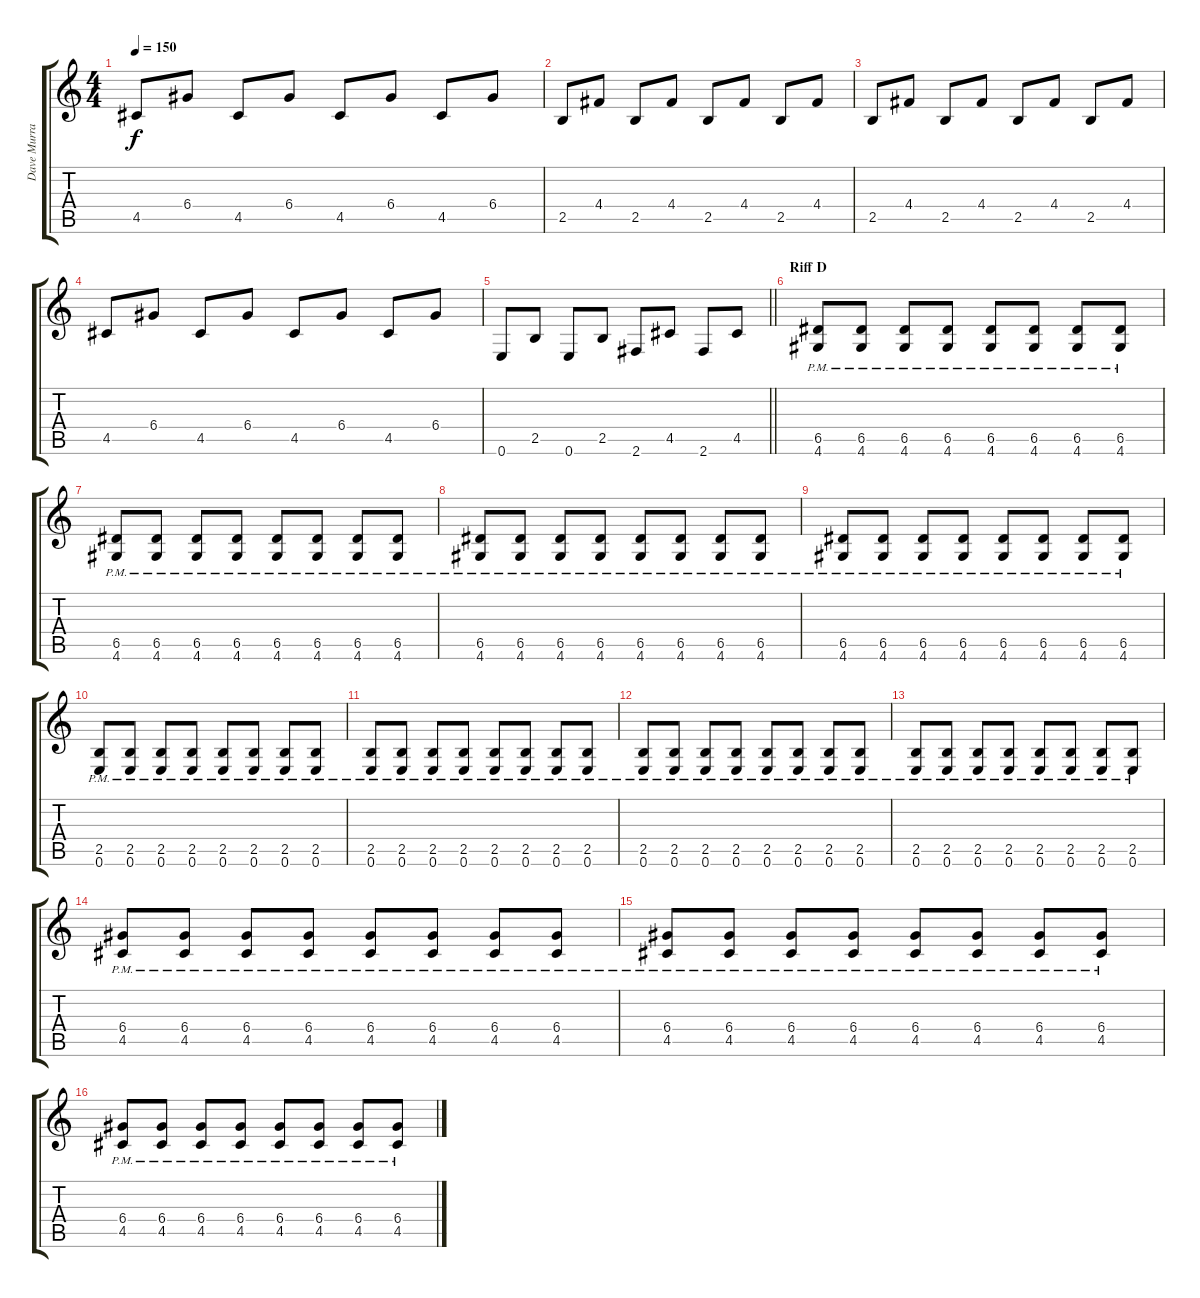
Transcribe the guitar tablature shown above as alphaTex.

\track ("Dave Murray" "Dave Murra") {instrument distortionguitar}
\staff {score tabs}
\tuning (E4 B3 G3 D3 A2 E2) {hide}
\ts (4 4)
\tempo 150
\clef g2
\ks c
4.5.8{dy f} 6.4.8 4.5.8 6.4.8 4.5.8 6.4.8 4.5.8 6.4.8 |
2.5.8 4.4.8 2.5.8 4.4.8 2.5.8 4.4.8 2.5.8 4.4.8 |
2.5.8 4.4.8 2.5.8 4.4.8 2.5.8 4.4.8 2.5.8 4.4.8 |
4.5.8 6.4.8 4.5.8 6.4.8 4.5.8 6.4.8 4.5.8 6.4.8 |
\barLineRight lightlight
0.6.8 2.5.8 0.6.8 2.5.8 2.6.8 4.5.8 2.6.8 4.5.8 |
\section ("" "Riff D")
(6.5{pm} 4.6{pm}).8{volume 11 instrument electricguitarmuted} (6.5{pm} 4.6{pm}).8 (6.5{pm} 4.6{pm}).8 (6.5{pm} 4.6{pm}).8 (6.5{pm} 4.6{pm}).8 (6.5{pm} 4.6{pm}).8 (6.5{pm} 4.6{pm}).8 (6.5{pm} 4.6{pm}).8 |
(6.5{pm} 4.6{pm}).8 (6.5{pm} 4.6{pm}).8 (6.5{pm} 4.6{pm}).8 (6.5{pm} 4.6{pm}).8 (6.5{pm} 4.6{pm}).8 (6.5{pm} 4.6{pm}).8 (6.5{pm} 4.6{pm}).8 (6.5{pm} 4.6{pm}).8 |
(6.5{pm} 4.6{pm}).8 (6.5{pm} 4.6{pm}).8 (6.5{pm} 4.6{pm}).8 (6.5{pm} 4.6{pm}).8 (6.5{pm} 4.6{pm}).8 (6.5{pm} 4.6{pm}).8 (6.5{pm} 4.6{pm}).8 (6.5{pm} 4.6{pm}).8 |
(6.5{pm} 4.6{pm}).8 (6.5{pm} 4.6{pm}).8 (6.5{pm} 4.6{pm}).8 (6.5{pm} 4.6{pm}).8 (6.5{pm} 4.6{pm}).8 (6.5{pm} 4.6{pm}).8 (6.5{pm} 4.6{pm}).8 (6.5{pm} 4.6{pm}).8 |
(2.5{pm} 0.6{pm}).8 (2.5{pm} 0.6{pm}).8 (2.5{pm} 0.6{pm}).8 (2.5{pm} 0.6{pm}).8 (2.5{pm} 0.6{pm}).8 (2.5{pm} 0.6{pm}).8 (2.5{pm} 0.6{pm}).8 (2.5{pm} 0.6{pm}).8 |
(2.5{pm} 0.6{pm}).8 (2.5{pm} 0.6{pm}).8 (2.5{pm} 0.6{pm}).8 (2.5{pm} 0.6{pm}).8 (2.5{pm} 0.6{pm}).8 (2.5{pm} 0.6{pm}).8 (2.5{pm} 0.6{pm}).8 (2.5{pm} 0.6{pm}).8 |
(2.5{pm} 0.6{pm}).8 (2.5{pm} 0.6{pm}).8 (2.5{pm} 0.6{pm}).8 (2.5{pm} 0.6{pm}).8 (2.5{pm} 0.6{pm}).8 (2.5{pm} 0.6{pm}).8 (2.5{pm} 0.6{pm}).8 (2.5{pm} 0.6{pm}).8 |
(2.5{pm} 0.6{pm}).8 (2.5{pm} 0.6{pm}).8 (2.5{pm} 0.6{pm}).8 (2.5{pm} 0.6{pm}).8 (2.5{pm} 0.6{pm}).8 (2.5{pm} 0.6{pm}).8 (2.5{pm} 0.6{pm}).8 (2.5{pm} 0.6{pm}).8 |
(6.4{pm} 4.5{pm}).8 (6.4{pm} 4.5{pm}).8 (6.4{pm} 4.5{pm}).8 (6.4{pm} 4.5{pm}).8 (6.4{pm} 4.5{pm}).8 (6.4{pm} 4.5{pm}).8 (6.4{pm} 4.5{pm}).8 (6.4{pm} 4.5{pm}).8 |
(6.4{pm} 4.5{pm}).8 (6.4{pm} 4.5{pm}).8 (6.4{pm} 4.5{pm}).8 (6.4{pm} 4.5{pm}).8 (6.4{pm} 4.5{pm}).8 (6.4{pm} 4.5{pm}).8 (6.4{pm} 4.5{pm}).8 (6.4{pm} 4.5{pm}).8 |
(6.4{pm} 4.5{pm}).8 (6.4{pm} 4.5{pm}).8 (6.4{pm} 4.5{pm}).8 (6.4{pm} 4.5{pm}).8 (6.4{pm} 4.5{pm}).8 (6.4{pm} 4.5{pm}).8 (6.4{pm} 4.5{pm}).8 (6.4{pm} 4.5{pm}).8
